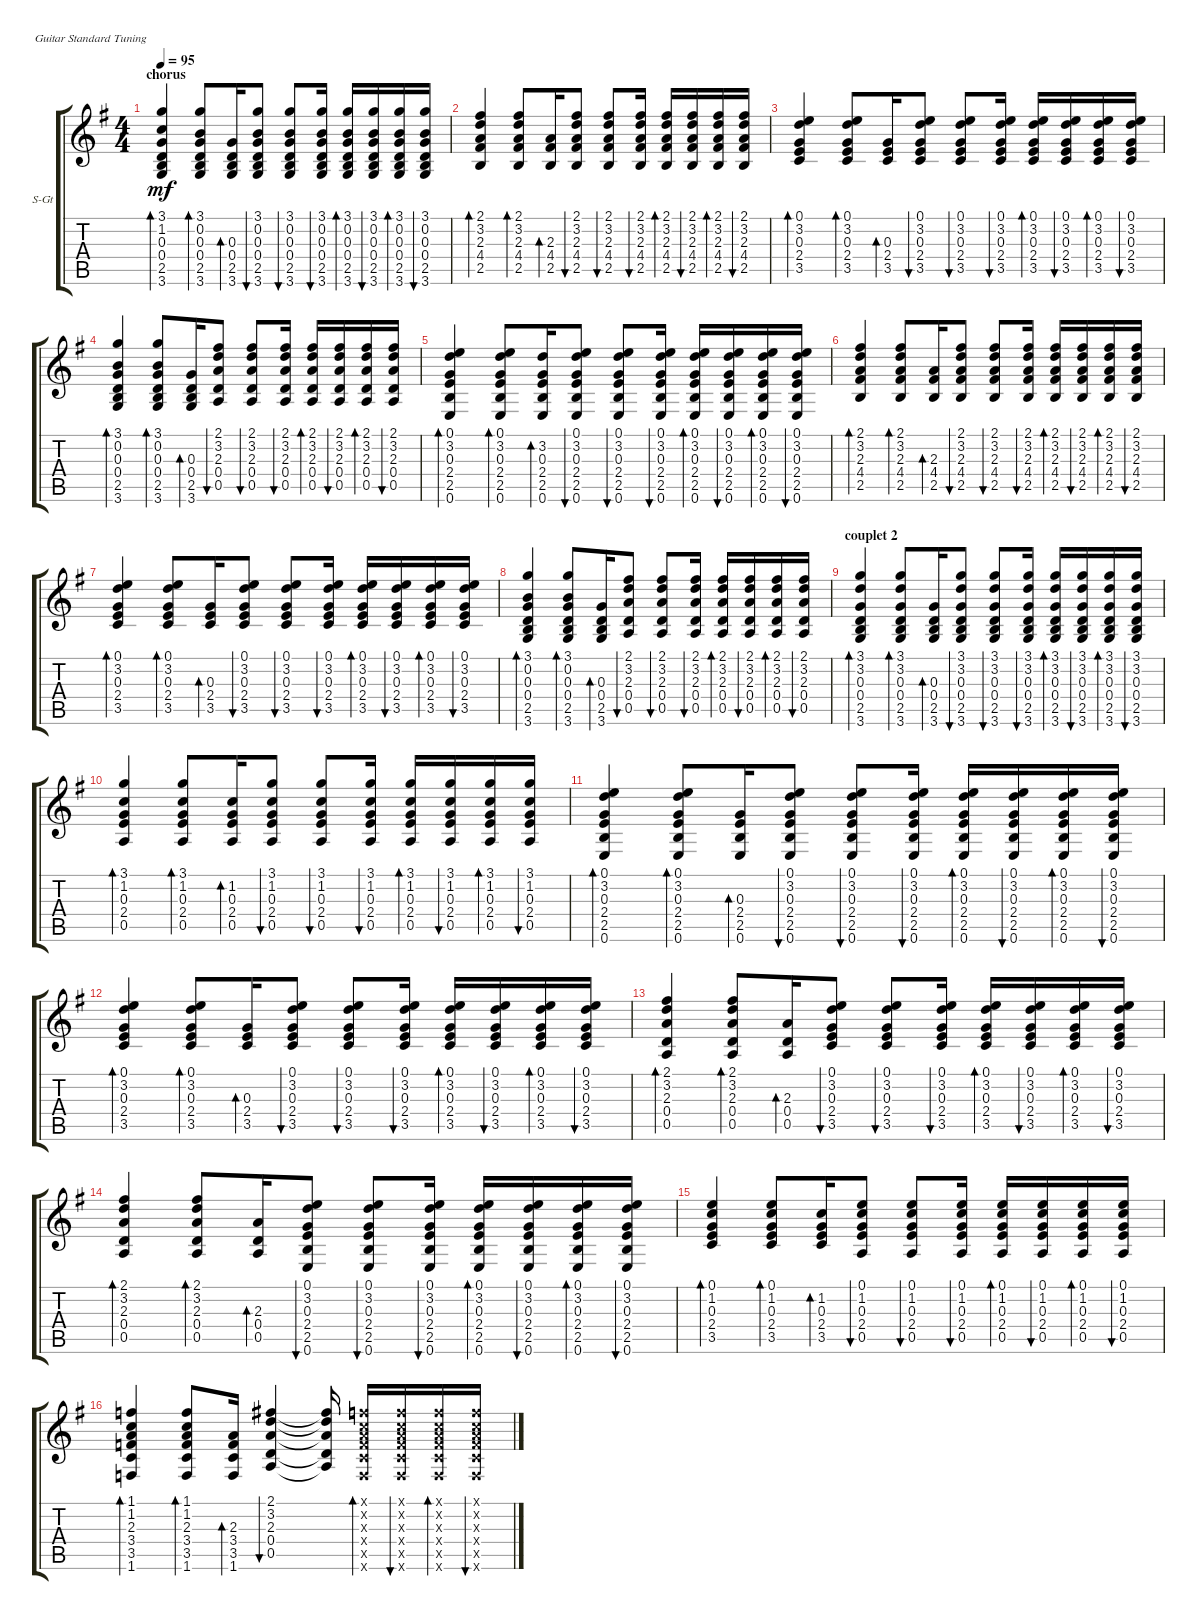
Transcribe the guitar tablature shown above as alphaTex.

\defaultSystemsLayout 4
\bracketExtendMode groupsimilarinstruments
\firstSystemTrackNameOrientation horizontal
\otherSystemsTrackNameOrientation horizontal
\track ("Steel Guitar" "S-Gt") {instrument acousticguitarsteel}
\staff {score tabs}
\tuning (E4 B3 G3 D3 A2 E2)
\ts (4 4)
\section ("" "chorus")
\tempo 95
\clef g2
\ks g
(3.6 2.5 0.4 0.3 1.2 3.1).4{bd 30 dy mf} (3.6 2.5 0.4 0.3 0.2 3.1).8{bd 30} (3.6 2.5 0.4 0.3).16{bd 30} (3.6 2.5 0.4 0.3 0.2 3.1).8{bu 30} (3.6 2.5 0.4 0.3 0.2 3.1).8{bu 30} (3.6 2.5 0.4 0.3 0.2 3.1).16{bu 30} (3.6 2.5 0.4 0.3 0.2 3.1).16{bd 30} (3.6 2.5 0.4 0.3 0.2 3.1).16{bu 30} (3.6 2.5 0.4 0.3 0.2 3.1).16{bd 30} (3.6 2.5 0.4 0.3 0.2 3.1).16{bu 30} |
(2.5 4.4 2.3 3.2 2.1).4{bd 30} (2.5 4.4 2.3 3.2 2.1).8{bd 30} (2.5 4.4 2.3).16{bd 30} (2.5 4.4 2.3 3.2 2.1).8{bu 30} (2.5 4.4 2.3 3.2 2.1).8{bu 30} (2.5 4.4 2.3 3.2 2.1).16{bu 30} (2.5 4.4 2.3 3.2 2.1).16{bd 30} (2.5 4.4 2.3 3.2 2.1).16{bu 30} (2.5 4.4 2.3 3.2 2.1).16{bd 30} (2.5 4.4 2.3 3.2 2.1).16{bu 30} |
(3.5 2.4 0.3 3.2 0.1).4{bd 30} (3.5 2.4 0.3 3.2 0.1).8{bd 30} (3.5 2.4 0.3).16{bd 30} (3.5 2.4 0.3 3.2 0.1).8{bu 30} (3.5 2.4 0.3 3.2 0.1).8{bu 30} (3.5 2.4 0.3 3.2 0.1).16{bu 30} (3.5 2.4 0.3 3.2 0.1).16{bd 30} (3.5 2.4 0.3 3.2 0.1).16{bu 30} (3.5 2.4 0.3 3.2 0.1).16{bd 30} (3.5 2.4 0.3 3.2 0.1).16{bu 30} |
(3.6 2.5 0.4 0.3 0.2 3.1).4{bd 30} (3.6 2.5 0.4 0.3 0.2 3.1).8{bd 30} (3.6 2.5 0.4 0.3).16{bd 30} (0.5 0.4 2.3 3.2 2.1).8{bu 30} (0.5 0.4 2.3 3.2 2.1).8{bu 30} (0.5 0.4 2.3 3.2 2.1).16{bu 30} (0.5 0.4 2.3 3.2 2.1).16{bd 30} (0.5 0.4 2.3 3.2 2.1).16{bu 30} (0.5 0.4 2.3 3.2 2.1).16{bd 30} (0.5 0.4 2.3 3.2 2.1).16{bu 30} |
(0.6 2.5 2.4 0.3 3.2 0.1).4{bd 30} (0.6 2.5 2.4 0.3 3.2 0.1).8{bd 30} (0.6 2.5 2.4 0.3 3.2).16{bd 30} (0.6 2.5 2.4 0.3 3.2 0.1).8{bu 30} (0.6 2.5 2.4 0.3 3.2 0.1).8{bu 30} (0.6 2.5 2.4 0.3 3.2 0.1).16{bu 30} (0.6 2.5 2.4 0.3 3.2 0.1).16{bd 30} (0.6 2.5 2.4 0.3 3.2 0.1).16{bu 30} (0.6 2.5 2.4 0.3 3.2 0.1).16{bd 30} (0.6 2.5 2.4 0.3 3.2 0.1).16{bu 30} |
(2.5 4.4 2.3 3.2 2.1).4{bd 30} (2.5 4.4 2.3 3.2 2.1).8{bd 30} (2.5 4.4 2.3).16{bd 30} (2.5 4.4 2.3 3.2 2.1).8{bu 30} (2.5 4.4 2.3 3.2 2.1).8{bu 30} (2.5 4.4 2.3 3.2 2.1).16{bu 30} (2.5 4.4 2.3 3.2 2.1).16{bd 30} (2.5 4.4 2.3 3.2 2.1).16{bu 30} (2.5 4.4 2.3 3.2 2.1).16{bd 30} (2.5 4.4 2.3 3.2 2.1).16{bu 30} |
(3.5 2.4 0.3 3.2 0.1).4{bd 30} (3.5 2.4 0.3 3.2 0.1).8{bd 30} (3.5 2.4 0.3).16{bd 30} (3.5 2.4 0.3 3.2 0.1).8{bu 30} (3.5 2.4 0.3 3.2 0.1).8{bu 30} (3.5 2.4 0.3 3.2 0.1).16{bu 30} (3.5 2.4 0.3 3.2 0.1).16{bd 30} (3.5 2.4 0.3 3.2 0.1).16{bu 30} (3.5 2.4 0.3 3.2 0.1).16{bd 30} (3.5 2.4 0.3 3.2 0.1).16{bu 30} |
(3.6 2.5 0.4 0.3 0.2 3.1).4{bd 30} (3.6 2.5 0.4 0.3 0.2 3.1).8{bd 30} (3.6 2.5 0.4 0.3).16{bd 30} (0.5 0.4 2.3 3.2 2.1).8{bu 30} (0.5 0.4 2.3 3.2 2.1).8{bu 30} (0.5 0.4 2.3 3.2 2.1).16{bu 30} (0.5 0.4 2.3 3.2 2.1).16{bd 30} (0.5 0.4 2.3 3.2 2.1).16{bu 30} (0.5 0.4 2.3 3.2 2.1).16{bd 30} (0.5 0.4 2.3 3.2 2.1).16{bu 30} |
\section ("" "couplet 2")
(3.6 2.5 0.4 0.3 3.2 3.1).4{bd 30} (3.6 2.5 0.4 0.3 3.2 3.1).8{bd 30} (3.6 2.5 0.4 0.3).16{bd 30} (3.6 2.5 0.4 0.3 3.2 3.1).8{bu 30} (3.6 2.5 0.4 0.3 3.2 3.1).8{bu 30} (3.6 2.5 0.4 0.3 3.2 3.1).16{bu 30} (3.6 2.5 0.4 0.3 3.2 3.1).16{bd 30} (3.6 2.5 0.4 0.3 3.2 3.1).16{bu 30} (3.6 2.5 0.4 0.3 3.2 3.1).16{bd 30} (3.6 2.5 0.4 0.3 3.2 3.1).16{bu 30} |
(0.5 2.4 0.3 1.2 3.1).4{bd 30} (0.5 2.4 0.3 1.2 3.1).8{bd 30} (0.5 2.4 0.3 1.2).16{bd 30} (0.5 2.4 0.3 1.2 3.1).8{bu 30} (0.5 2.4 0.3 1.2 3.1).8{bu 30} (0.5 2.4 0.3 1.2 3.1).16{bu 30} (0.5 2.4 0.3 1.2 3.1).16{bd 30} (0.5 2.4 0.3 1.2 3.1).16{bu 30} (0.5 2.4 0.3 1.2 3.1).16{bd 30} (0.5 2.4 0.3 1.2 3.1).16{bu 30} |
(0.6 2.5 2.4 0.3 3.2 0.1).4{bd 30} (0.6 2.5 2.4 0.3 3.2 0.1).8{bd 30} (0.6 2.5 2.4 0.3).16{bd 30} (0.6 2.5 2.4 0.3 3.2 0.1).8{bu 30} (0.6 2.5 2.4 0.3 3.2 0.1).8{bu 30} (0.6 2.5 2.4 0.3 3.2 0.1).16{bu 30} (0.6 2.5 2.4 0.3 3.2 0.1).16{bd 30} (0.6 2.5 2.4 0.3 3.2 0.1).16{bu 30} (0.6 2.5 2.4 0.3 3.2 0.1).16{bd 30} (0.6 2.5 2.4 0.3 3.2 0.1).16{bu 30} |
(3.5 2.4 0.3 3.2 0.1).4{bd 30} (3.5 2.4 0.3 3.2 0.1).8{bd 30} (3.5 2.4 0.3).16{bd 30} (3.5 2.4 0.3 3.2 0.1).8{bu 30} (3.5 2.4 0.3 3.2 0.1).8{bu 30} (3.5 2.4 0.3 3.2 0.1).16{bu 30} (3.5 2.4 0.3 3.2 0.1).16{bd 30} (3.5 2.4 0.3 3.2 0.1).16{bu 30} (3.5 2.4 0.3 3.2 0.1).16{bd 30} (3.5 2.4 0.3 3.2 0.1).16{bu 30} |
(0.5 0.4 2.3 3.2 2.1).4{bd 30} (0.5 0.4 2.3 3.2 2.1).8{bd 30} (0.5 0.4 2.3).16{bd 30} (3.5 2.4 0.3 3.2 0.1).8{bu 30} (3.5 2.4 0.3 3.2 0.1).8{bu 30} (3.5 2.4 0.3 3.2 0.1).16{bu 30} (3.5 2.4 0.3 3.2 0.1).16{bd 30} (3.5 2.4 0.3 3.2 0.1).16{bu 30} (3.5 2.4 0.3 3.2 0.1).16{bd 30} (3.5 2.4 0.3 3.2 0.1).16{bu 30} |
(0.5 0.4 2.3 3.2 2.1).4{bd 30} (0.5 0.4 2.3 3.2 2.1).8{bd 30} (0.5 0.4 2.3).16{bd 30} (2.5 2.4 0.3 3.2 0.1 0.6).8{bu 30} (2.5 2.4 0.3 3.2 0.1 0.6).8{bu 30} (2.5 2.4 0.3 3.2 0.1 0.6).16{bu 30} (2.5 2.4 0.3 3.2 0.1 0.6).16{bd 30} (2.5 2.4 0.3 3.2 0.1 0.6).16{bu 30} (2.5 2.4 0.3 3.2 0.1 0.6).16{bd 30} (2.5 2.4 0.3 3.2 0.1 0.6).16{bu 30} |
(3.5 2.4 0.3 1.2 0.1).4{bd 30} (3.5 2.4 0.3 1.2 0.1).8{bd 30} (3.5 2.4 0.3 1.2).16{bd 30} (0.5 2.4 0.3 1.2 0.1).8{bu 30} (0.5 2.4 0.3 1.2 0.1).8{bu 30} (0.5 2.4 0.3 1.2 0.1).16{bu 30} (0.5 2.4 0.3 1.2 0.1).16{bd 30} (0.5 2.4 0.3 1.2 0.1).16{bu 30} (0.5 2.4 0.3 1.2 0.1).16{bd 30} (0.5 2.4 0.3 1.2 0.1).16{bu 30} |
(3.5 3.4 2.3 1.2 1.1 1.6).4{bd 30} (3.5 3.4 2.3 1.2 1.1 1.6).8{bd 30} (3.5 3.4 2.3 1.6).16{bd 30} (0.5 0.4 2.3 3.2 2.1).4{bu 30} (0.5{t} 0.4{t} 2.3{t} 3.2{t} 2.1{t}).16 (1.6{x} 3.5{x} 3.4{x} 2.3{x} 1.2{x} 1.1{x}).16{bd 30} (1.6{x} 3.5{x} 3.4{x} 2.3{x} 1.2{x} 1.1{x}).16{bu 30} (1.6{x} 3.5{x} 3.4{x} 2.3{x} 1.2{x} 1.1{x}).16{bd 30} (1.6{x} 3.5{x} 3.4{x} 2.3{x} 1.2{x} 1.1{x}).16{bu 30}
